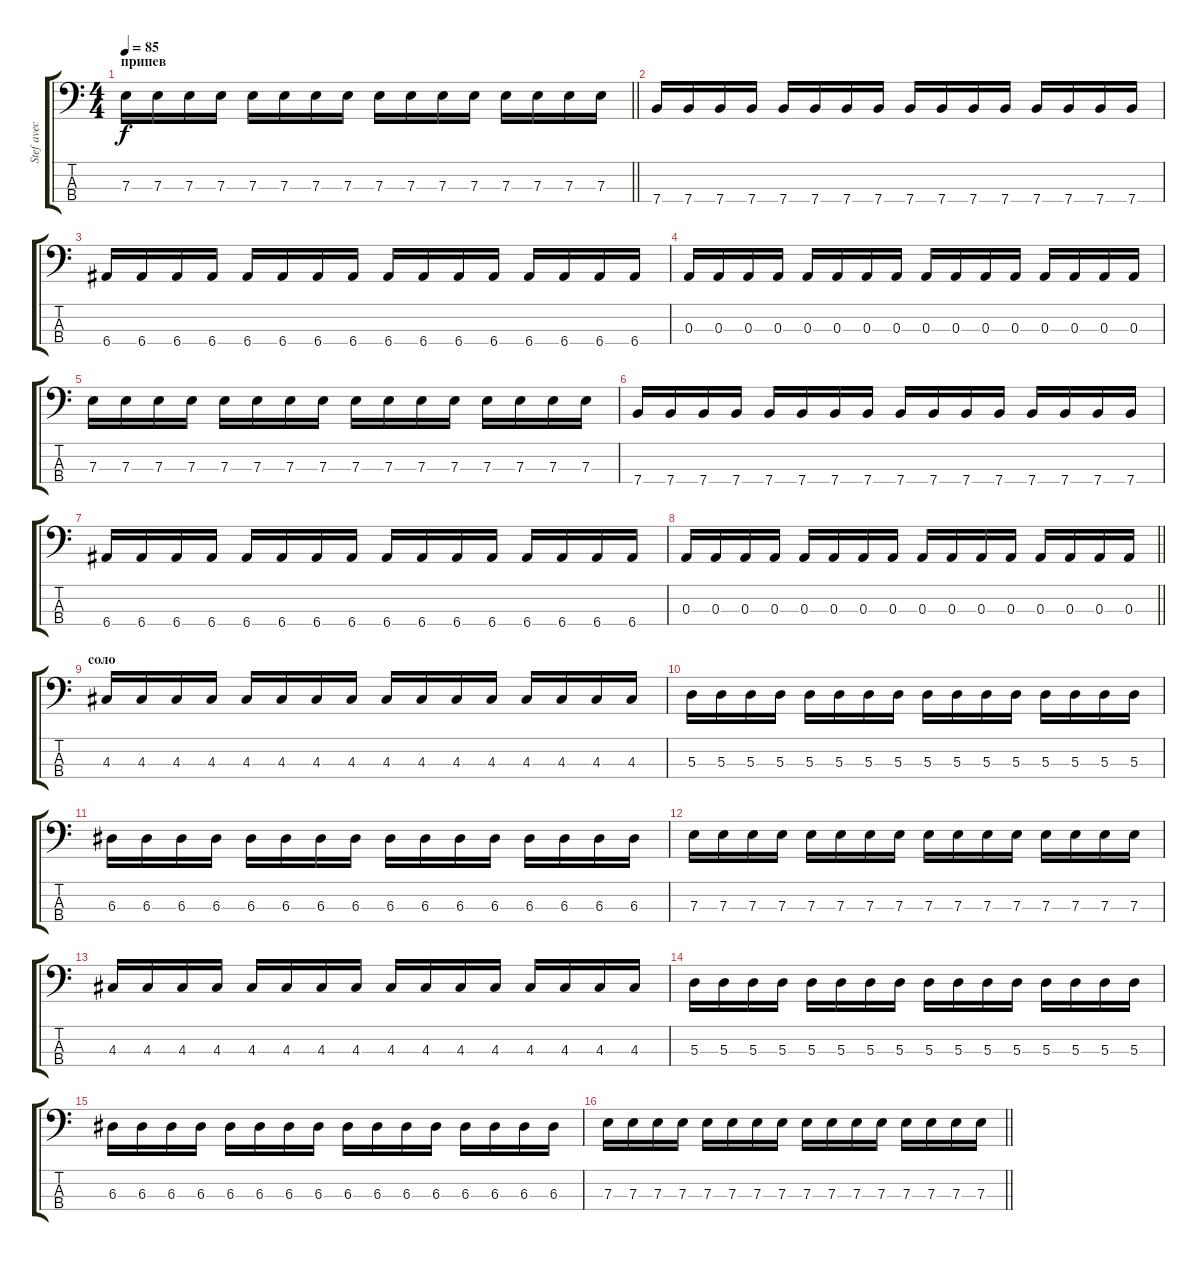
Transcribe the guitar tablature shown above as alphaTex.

\track ("Stef avec une jazz bass" "Stef avec ") {instrument electricbasspick}
\staff {score tabs}
\tuning (G2 D2 A1 E1) {hide}
\ts (4 4)
\section ("" "припев")
\tempo 85
\clef f4
\barLineRight lightlight
\ks c
7.3.16{dy f} 7.3.16 7.3.16 7.3.16 7.3.16 7.3.16 7.3.16 7.3.16 7.3.16 7.3.16 7.3.16 7.3.16 7.3.16 7.3.16 7.3.16 7.3.16 |
\section ("" "")
7.4.16 7.4.16 7.4.16 7.4.16 7.4.16 7.4.16 7.4.16 7.4.16 7.4.16 7.4.16 7.4.16 7.4.16 7.4.16 7.4.16 7.4.16 7.4.16 |
6.4.16 6.4.16 6.4.16 6.4.16 6.4.16 6.4.16 6.4.16 6.4.16 6.4.16 6.4.16 6.4.16 6.4.16 6.4.16 6.4.16 6.4.16 6.4.16 |
0.3.16 0.3.16 0.3.16 0.3.16 0.3.16 0.3.16 0.3.16 0.3.16 0.3.16 0.3.16 0.3.16 0.3.16 0.3.16 0.3.16 0.3.16 0.3.16 |
7.3.16 7.3.16 7.3.16 7.3.16 7.3.16 7.3.16 7.3.16 7.3.16 7.3.16 7.3.16 7.3.16 7.3.16 7.3.16 7.3.16 7.3.16 7.3.16 |
7.4.16 7.4.16 7.4.16 7.4.16 7.4.16 7.4.16 7.4.16 7.4.16 7.4.16 7.4.16 7.4.16 7.4.16 7.4.16 7.4.16 7.4.16 7.4.16 |
6.4.16 6.4.16 6.4.16 6.4.16 6.4.16 6.4.16 6.4.16 6.4.16 6.4.16 6.4.16 6.4.16 6.4.16 6.4.16 6.4.16 6.4.16 6.4.16 |
\barLineRight lightlight
0.3.16 0.3.16 0.3.16 0.3.16 0.3.16 0.3.16 0.3.16 0.3.16 0.3.16 0.3.16 0.3.16 0.3.16 0.3.16 0.3.16 0.3.16 0.3.16 |
\section ("" "соло")
4.3.16 4.3.16 4.3.16 4.3.16 4.3.16 4.3.16 4.3.16 4.3.16 4.3.16 4.3.16 4.3.16 4.3.16 4.3.16 4.3.16 4.3.16 4.3.16 |
5.3.16 5.3.16 5.3.16 5.3.16 5.3.16 5.3.16 5.3.16 5.3.16 5.3.16 5.3.16 5.3.16 5.3.16 5.3.16 5.3.16 5.3.16 5.3.16 |
6.3.16 6.3.16 6.3.16 6.3.16 6.3.16 6.3.16 6.3.16 6.3.16 6.3.16 6.3.16 6.3.16 6.3.16 6.3.16 6.3.16 6.3.16 6.3.16 |
7.3.16 7.3.16 7.3.16 7.3.16 7.3.16 7.3.16 7.3.16 7.3.16 7.3.16 7.3.16 7.3.16 7.3.16 7.3.16 7.3.16 7.3.16 7.3.16 |
4.3.16 4.3.16 4.3.16 4.3.16 4.3.16 4.3.16 4.3.16 4.3.16 4.3.16 4.3.16 4.3.16 4.3.16 4.3.16 4.3.16 4.3.16 4.3.16 |
5.3.16 5.3.16 5.3.16 5.3.16 5.3.16 5.3.16 5.3.16 5.3.16 5.3.16 5.3.16 5.3.16 5.3.16 5.3.16 5.3.16 5.3.16 5.3.16 |
6.3.16 6.3.16 6.3.16 6.3.16 6.3.16 6.3.16 6.3.16 6.3.16 6.3.16 6.3.16 6.3.16 6.3.16 6.3.16 6.3.16 6.3.16 6.3.16 |
\barLineRight lightlight
7.3.16 7.3.16 7.3.16 7.3.16 7.3.16 7.3.16 7.3.16 7.3.16 7.3.16 7.3.16 7.3.16 7.3.16 7.3.16 7.3.16 7.3.16 7.3.16
